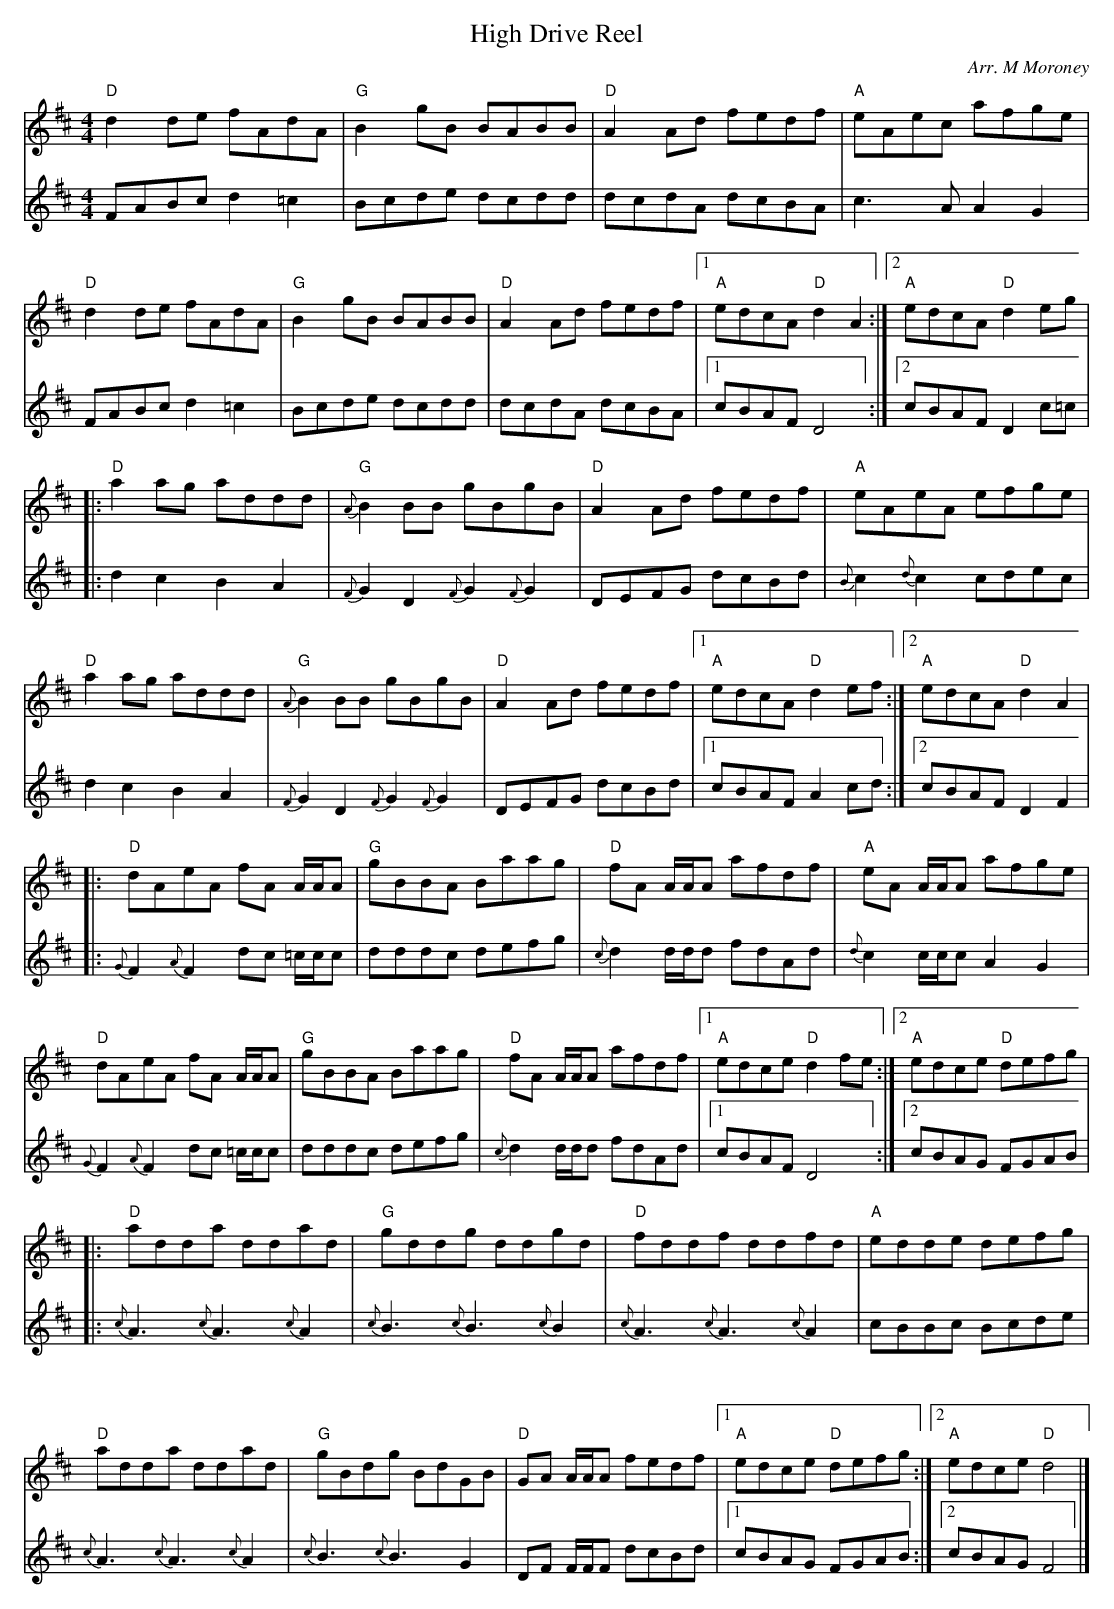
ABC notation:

X:1
T:High Drive Reel
C:Arr. M Moroney
M:4/4
L:1/8
K:D
V:1
"D"d2de fAdA|"G"B2gB BABB|"D"A2Ad fedf|"A"eAec afge|
"D"d2de fAdA|"G"B2gB BABB|"D"A2Ad fedf|1"A"edcA "D"d2A2:|2"A"edcA "D"d2eg|
|:"D"a2ag addd|"G"{A}B2BB gBgB|"D"A2Ad fedf|"A"eAeA efge|
"D"a2ag addd|"G"{A}B2BB gBgB|"D"A2Ad fedf|1"A"edcA "D"d2ef:|2"A"edcA "D"d2A2|
|:"D" dAeA fA A/A/A |"G" gBBA Baag |"D" fA A/A/A afdf |"A" eA A/A/A afge |
"D"dAeA fA A/A/A |"G" gBBA Baag |"D"fA A/A/A afdf |[1"A" edce"D" d2 fe :|[2"A" edce"D" defg |
|:"D" adda ddad |"G" gddg ddgd |"D" fddf ddfd |"A" edde defg |
"D" adda ddad |"G" gBdg BdGB |"D" GA A/A/A fedf |[1"A" edce "D"defg :|[2 "A"edce "D"d4 |]
V:2
FABc d2=c2|Bcde dcdd|dcdA dcBA|c3A A2G2|
FABc d2=c2|Bcde dcdd|dcdA dcBA|1 cBAFD4:|2 cBAFD2 c=c|
|:d2c2B2A2|{F}G2D2{F}G2{F}G2|DEFG dcBd|{B}c2{d}c2 cdec|
d2c2B2A2|{F}G2D2{F}G2{F}G2|DEFG dcBd|1 cBAFA2cd:|2 cBAFD2 F2|
|:{G}F2 {A}F2 dc =c/c/c|dddc defg|{c}d2d/d/d fdAd|{d}c2 c/c/cA2G2|
{G}F2 {A}F2 dc =c/c/c|dddc defg|{c}d2d/d/d fdAd|1 cBAFD4:|2 cBAG FGAB|
|:{c}A3{c}A3{c}A2|{c}B3{c}B3{c}B2|{c}A3{c}A3{c}A2|cBBc Bcde|
{c}A3{c}A3{c}A2|{c}B3{c}B3G2|DF F/F/F dcBd|1 cBAG FGAB:|2 cBAG F4|]
